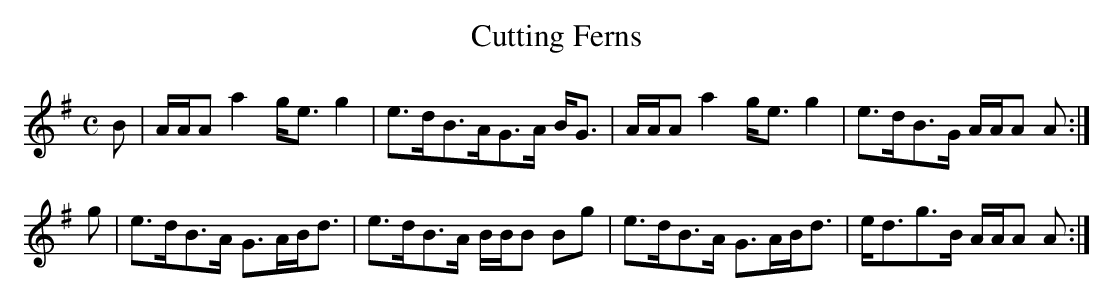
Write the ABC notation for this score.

X:1
T:Cutting Ferns
M:C
L:1/8
K:ADor
B|A/A/A a2g<e g2|e>dB>AG>A B<G |A/A/Aa2 g<e g2|e>dB>G A/A/A A :|
g|e>dB>A G>AB<d|e>dB>A B/B/B Bg|e>dB>A G>AB<d|e<dg>B  A/A/A A :|
